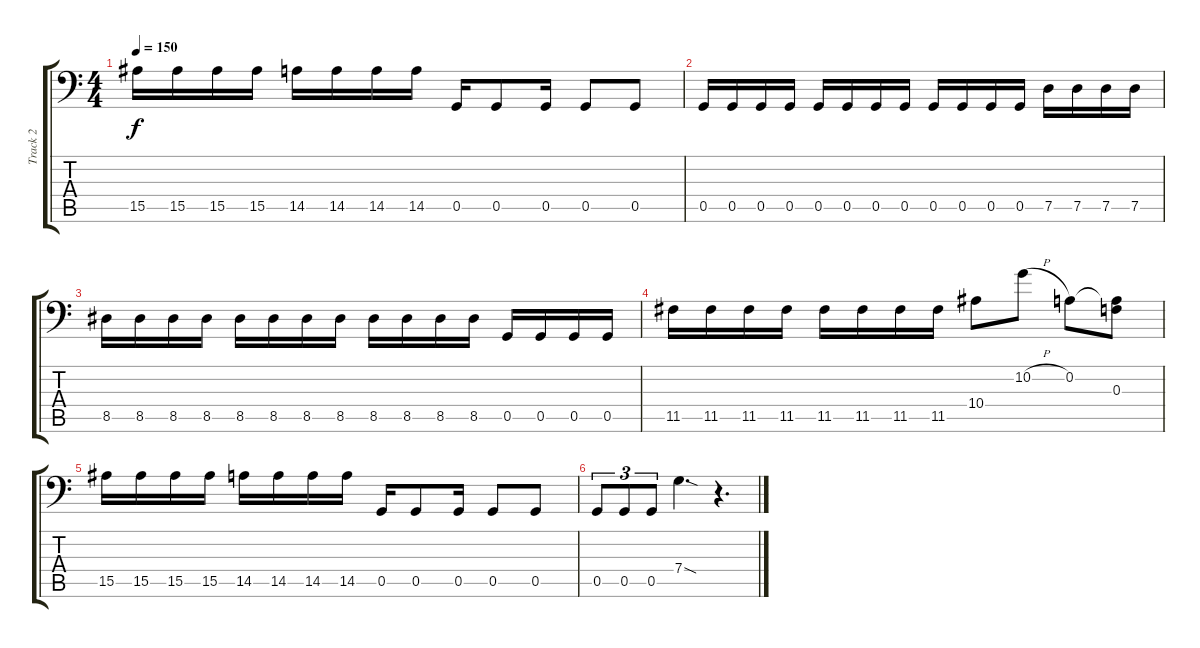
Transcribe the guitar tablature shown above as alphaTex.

\track ("Track 2" "Track 2") {instrument electricbassfinger}
\staff {score tabs}
\tuning (D3 A2 F2 C2 G1 D1) {hide}
\ts (4 4)
\tempo 150
\clef f4
\ks c
15.5.16{dy f} 15.5.16 15.5.16 15.5.16 14.5.16 14.5.16 14.5.16 14.5.16 0.5.16 0.5.8 0.5.16 0.5.8 0.5.8 |
0.5.16 0.5.16 0.5.16 0.5.16 0.5.16 0.5.16 0.5.16 0.5.16 0.5.16 0.5.16 0.5.16 0.5.16 7.5.16 7.5.16 7.5.16 7.5.16 |
8.5.16 8.5.16 8.5.16 8.5.16 8.5.16 8.5.16 8.5.16 8.5.16 8.5.16 8.5.16 8.5.16 8.5.16 0.5.16 0.5.16 0.5.16 0.5.16 |
11.5.16 11.5.16 11.5.16 11.5.16 11.5.16 11.5.16 11.5.16 11.5.16 10.4.8 10.2{h}.8 0.2.8 (0.2{t} 0.3).8 |
15.5.16 15.5.16 15.5.16 15.5.16 14.5.16 14.5.16 14.5.16 14.5.16 0.5.16 0.5.8 0.5.16 0.5.8 0.5.8 |
0.5.8{tu (3 2)} 0.5.8{tu (3 2)} 0.5.8{tu (3 2)} 7.4{sod}.4{d} r.4{d}
